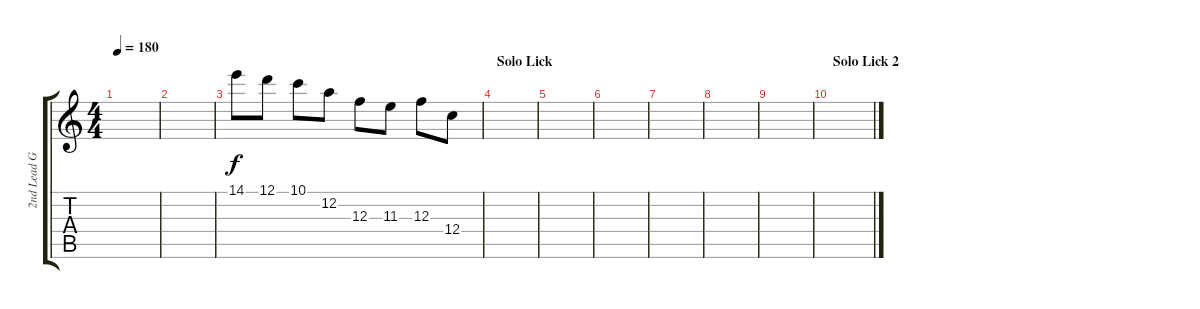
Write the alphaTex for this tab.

\track ("2nd Lead Guitar" "2nd Lead G") {instrument distortionguitar}
\staff {score tabs}
\tuning (D4 A3 F3 C3 G2 D2) {hide}
\ts (4 4)
\tempo 180
\clef g2
\ks c
|
|
14.1.8 12.1.8 10.1.8 12.2.8 12.3.8 11.3.8 12.3.8 12.4.8 |
\section ("" "Solo Lick")
|
|
|
|
|
|
\section ("" "Solo Lick 2")
